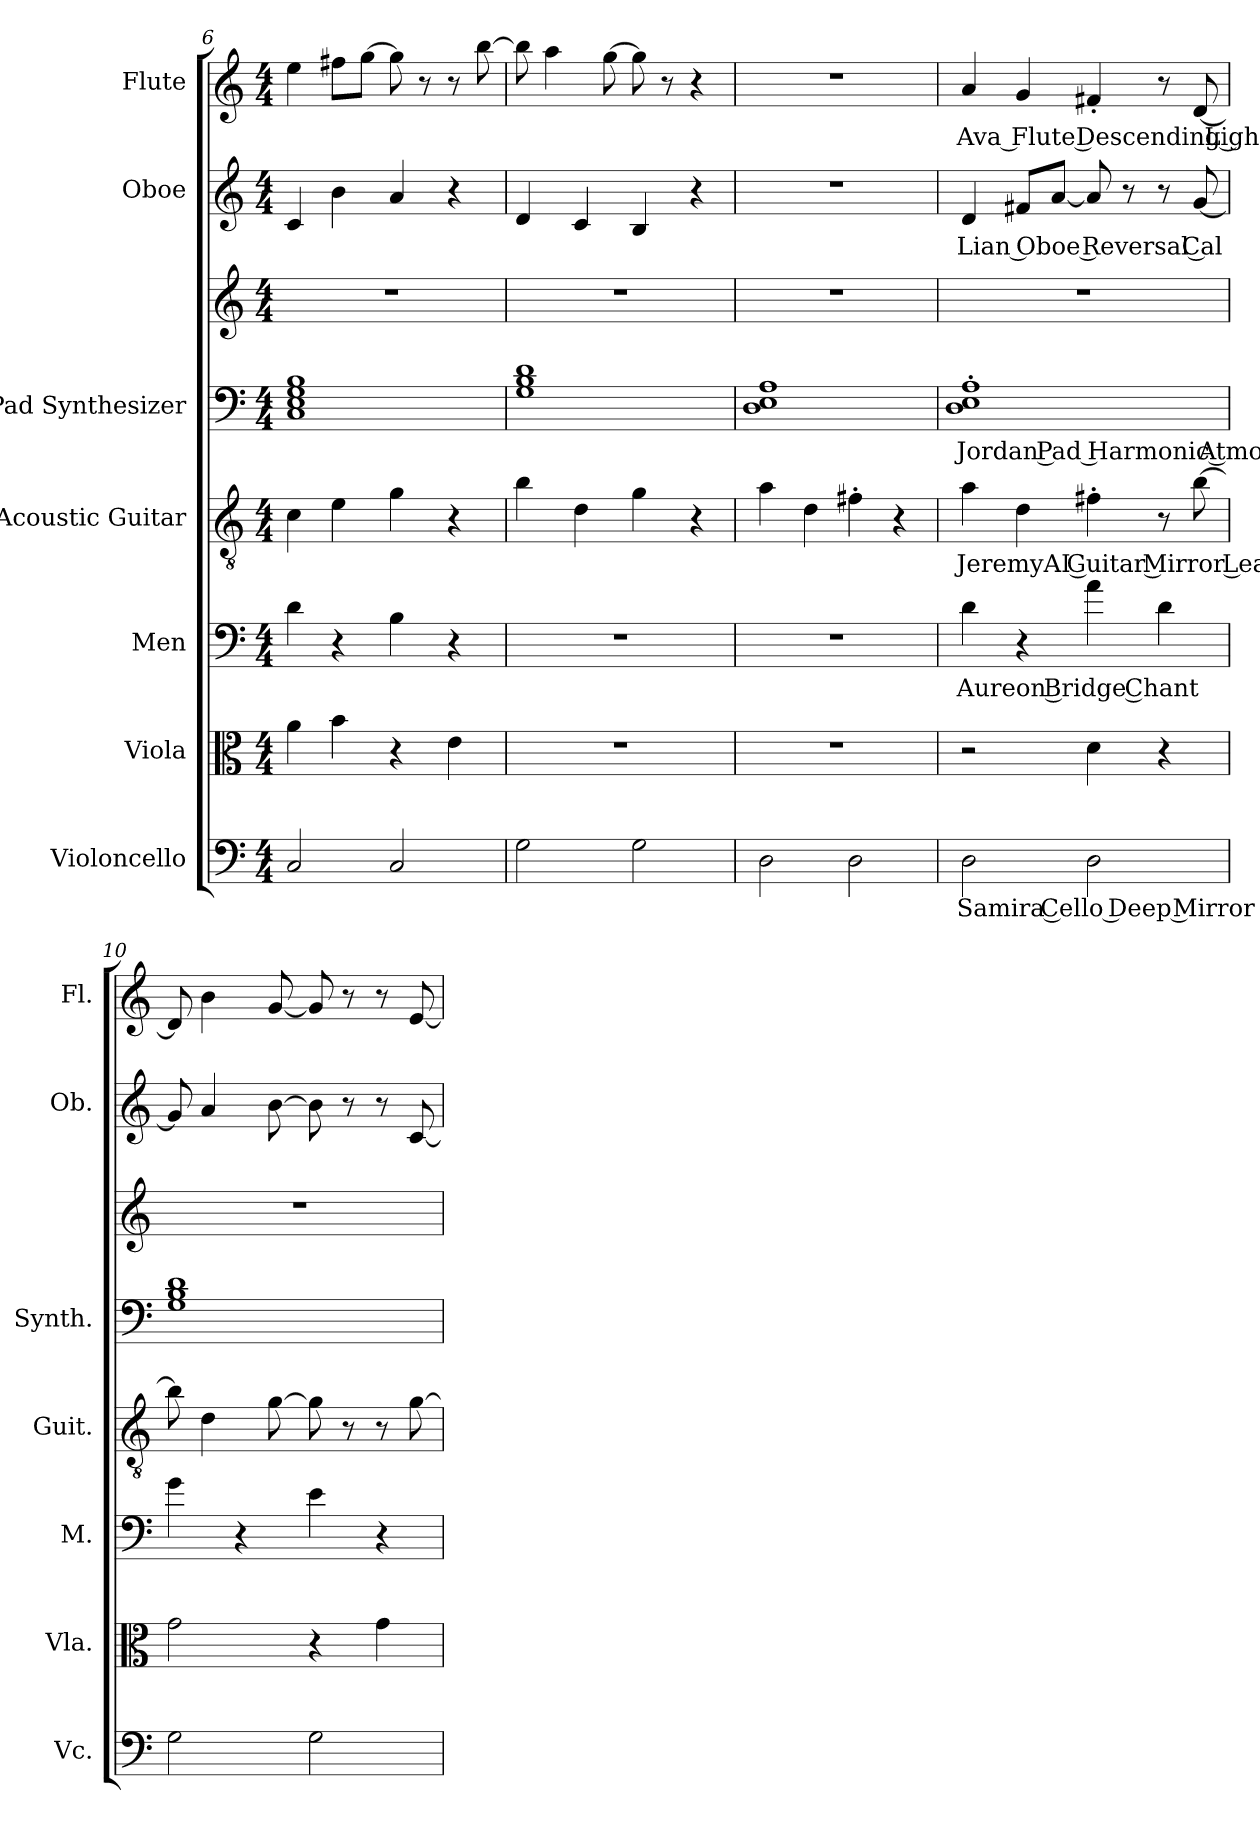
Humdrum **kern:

**kern	**text	**kern	**kern	**text	**kern	**text	**kern	**text	**kern	**kern	**text	**kern	**text
*part7	*part7	*part6	*part5	*part5	*part4	*part4	*part3	*part3	*part3	*part2	*part2	*part1	*part1
*staff8	*staff8	*staff7	*staff6	*staff6	*staff5	*staff5	*staff4	*staff4	*staff3	*staff2	*staff2	*staff1	*staff1
*I"Violoncello	*	*I"Viola	*I"Men	*	*I"Acoustic Guitar	*	*I"Pad Synthesizer	*	*	*I"Oboe	*	*I"Flute	*
*I'Vc.	*	*I'Vla.	*I'M.	*	*I'Guit.	*	*I'Synth.	*	*	*I'Ob.	*	*I'Fl.	*
*clefF4	*	*clefC3	*clefF4	*	*clefGv2	*	*clefF4	*	*clefG2	*clefG2	*	*clefG2	*
*k[]	*	*k[]	*k[]	*	*k[]	*	*k[]	*	*k[]	*k[]	*	*k[]	*
*M4/4	*	*M4/4	*M4/4	*	*M4/4	*	*M4/4	*	*M4/4	*M4/4	*	*M4/4	*
=6	=6	=6	=6	=6	=6	=6	=6	=6	=6	=6	=6	=6	=6
2C/	.	4a\	4d\	.	4c\	.	1C 1E 1G 1B	.	1r	4c/	.	4ee\	.
.	.	4b\	4r	.	4e\	.	.	.	.	4b\	.	8ff#X\L	.
.	.	.	.	.	.	.	.	.	.	.	.	[8gg\J	.
2C/	.	4r	4B\	.	4g\	.	.	.	.	4a/	.	8gg\]	.
.	.	.	.	.	.	.	.	.	.	.	.	8r	.
.	.	4e\	4r	.	4r	.	.	.	.	4r	.	8r	.
.	.	.	.	.	.	.	.	.	.	.	.	[8bb\	.
=7	=7	=7	=7	=7	=7	=7	=7	=7	=7	=7	=7	=7	=7
2G\	.	1r	1r	.	4b\	.	1G 1B 1d	.	1r	4d/	.	8bb\]	.
.	.	.	.	.	.	.	.	.	.	.	.	4aa\	.
.	.	.	.	.	4d\	.	.	.	.	4c/	.	.	.
.	.	.	.	.	.	.	.	.	.	.	.	[8gg\	.
2G\	.	.	.	.	4g\	.	.	.	.	4B/	.	8gg\]	.
.	.	.	.	.	.	.	.	.	.	.	.	8r	.
.	.	.	.	.	4r	.	.	.	.	4r	.	4r	.
=8	=8	=8	=8	=8	=8	=8	=8	=8	=8	=8	=8	=8	=8
2D\	.	1r	1r	.	4a\	.	1D 1E 1A	.	1r	1r	.	1r	.
.	.	.	.	.	4d\	.	.	.	.	.	.	.	.
2D\	.	.	.	.	4f#X'\	.	.	.	.	.	.	.	.
.	.	.	.	.	4r	.	.	.	.	.	.	.	.
!!LO:PB:g=z
=9	=9	=9	=9	=9	=9	=9	=9	=9	=9	=9	=9	=9	=9
!	!LO:LY:b	!	!	!LO:LY:b	!	!LO:LY:b	!	!LO:LY:b	!	!	!LO:LY:b	!	!LO:LY:b
2D\	Samira Cello Deep Mirror	2r	4d\	Aureon Bridge Chant	4a\	JeremyAI Guitar Mirror Lead	1D' 1E' 1A'	Jordan Pad Harmonic Atmos	1r	4d/	Lian Oboe Reversal Cal	4a/	Ava Flute Descending Light
.	.	.	4r	.	4d\	.	.	.	.	8f#X/L	.	4g/	.
.	.	.	.	.	.	.	.	.	.	[8a/J	.	.	.
2D\	.	4d\	4a\	.	4f#X'\	.	.	.	.	8a/]	.	4f#X'/	.
.	.	.	.	.	.	.	.	.	.	8r	.	.	.
.	.	4r	4d\	.	8r	.	.	.	.	8r	.	8r	.
.	.	.	.	.	[8b\	.	.	.	.	[8g/	.	[8d/	.
=10	=10	=10	=10	=10	=10	=10	=10	=10	=10	=10	=10	=10	=10
2G\	.	2g\	4g\	.	8b\]	.	1G 1B 1d	.	1r	8g/]	.	8d/]	.
.	.	.	.	.	4d\	.	.	.	.	4a/	.	4b\	.
.	.	.	4r	.	.	.	.	.	.	.	.	.	.
.	.	.	.	.	[8g\	.	.	.	.	[8b\	.	[8g/	.
2G\	.	4r	4e\	.	8g\]	.	.	.	.	8b\]	.	8g/]	.
.	.	.	.	.	8r	.	.	.	.	8r	.	8r	.
.	.	4g\	4r	.	8r	.	.	.	.	8r	.	8r	.
.	.	.	.	.	[8g\	.	.	.	.	[8c/	.	[8e/	.
=	=	=	=	=	=	=	=	=	=	=	=	=	=
*-	*-	*-	*-	*-	*-	*-	*-	*-	*-	*-	*-	*-	*-
